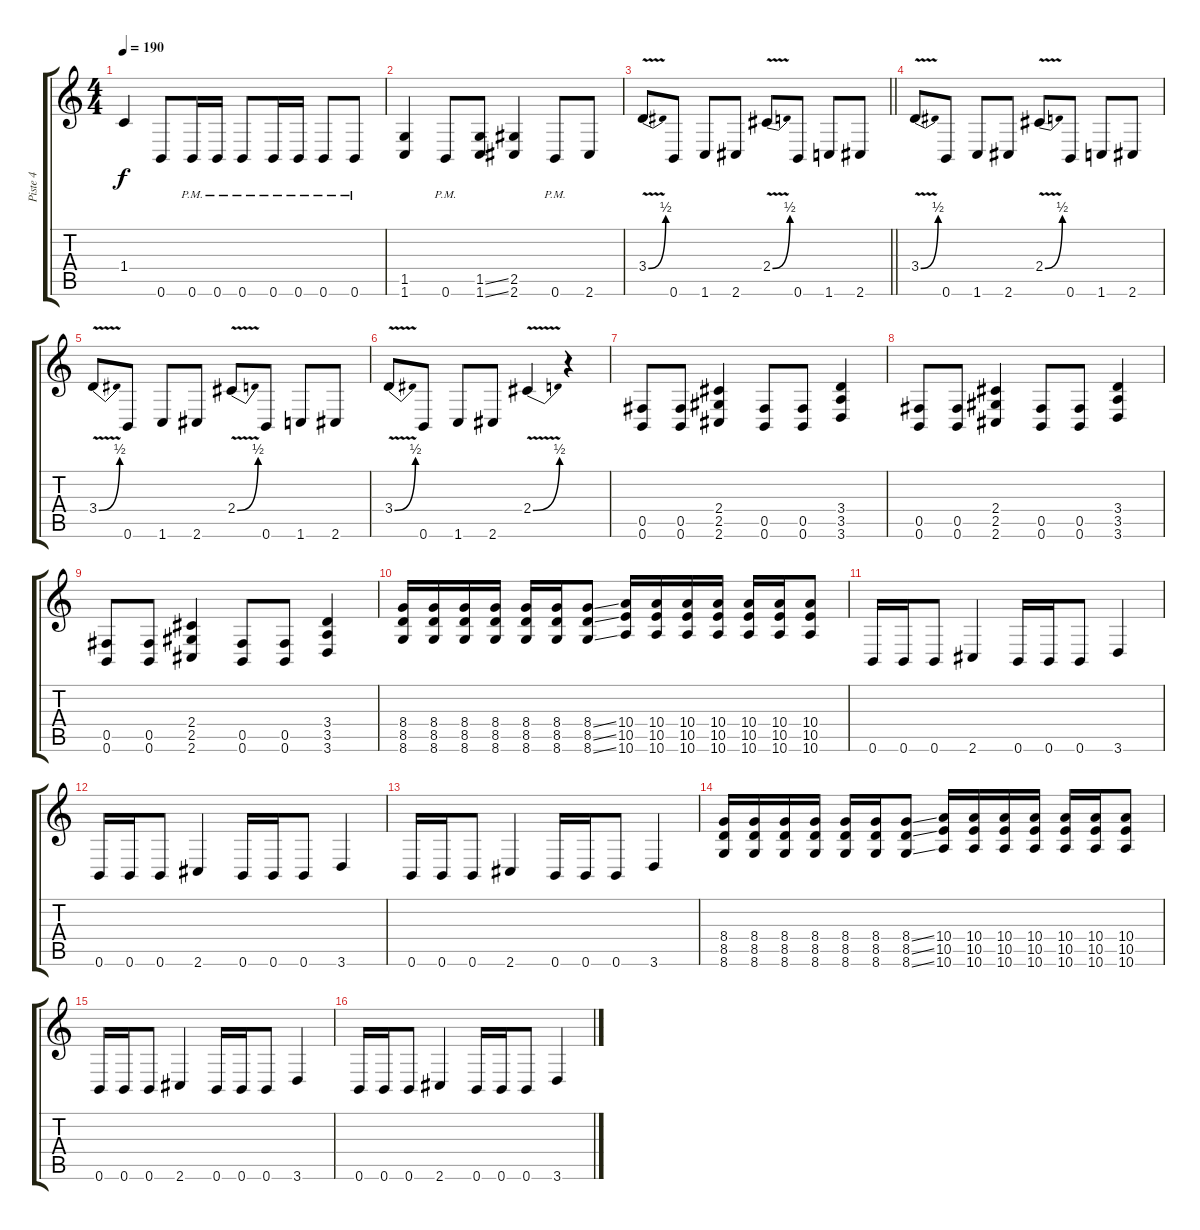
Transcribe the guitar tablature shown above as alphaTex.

\track ("Piste 4" "Piste 4") {instrument distortionguitar}
\staff {score tabs}
\tuning (Db4 Ab3 E3 B2 Gb2 B1) {hide}
\ts (4 4)
\tempo 190
\clef g2
\ks c
1.4.4{dy f} 0.6.8 0.6{pm}.16 0.6{pm}.16 0.6{pm}.8 0.6{pm}.16 0.6{pm}.16 0.6{pm}.8 0.6{pm}.8 |
(1.5 1.6).4 0.6{pm}.8 (1.5{ss} 1.6{ss}).8 (2.5 2.6).4 0.6{pm}.8 2.6.8 |
\barLineRight lightlight
3.4{be (bend 0 0 60 2) v}.8 0.6.8 1.6.8 2.6.8 2.4{be (bend 0 0 60 2) v}.8 0.6.8 1.6.8 2.6.8 |
3.4{be (bend 0 0 60 2) v}.8 0.6.8 1.6.8 2.6.8 2.4{be (bend 0 0 60 2) v}.8 0.6.8 1.6.8 2.6.8 |
3.4{be (bend 0 0 60 2) v}.8 0.6.8 1.6.8 2.6.8 2.4{be (bend 0 0 60 2) v}.8 0.6.8 1.6.8 2.6.8 |
3.4{be (bend 0 0 60 2) v}.8 0.6.8 1.6.8 2.6.8 2.4{be (bend 0 0 60 2) v}.4 r.4 |
(0.5 0.6).8 (0.5 0.6).8 (2.4 2.5 2.6).4 (0.5 0.6).8 (0.5 0.6).8 (3.4 3.5 3.6).4 |
(0.5 0.6).8 (0.5 0.6).8 (2.4 2.5 2.6).4 (0.5 0.6).8 (0.5 0.6).8 (3.4 3.5 3.6).4 |
(0.5 0.6).8 (0.5 0.6).8 (2.4 2.5 2.6).4 (0.5 0.6).8 (0.5 0.6).8 (3.4 3.5 3.6).4 |
(8.4 8.5 8.6).16 (8.4 8.5 8.6).16 (8.4 8.5 8.6).16 (8.4 8.5 8.6).16 (8.4 8.5 8.6).16 (8.4 8.5 8.6).16 (8.4{ss} 8.5{ss} 8.6{ss}).8 (10.4 10.5 10.6).16 (10.4 10.5 10.6).16 (10.4 10.5 10.6).16 (10.4 10.5 10.6).16 (10.4 10.5 10.6).16 (10.4 10.5 10.6).16 (10.4 10.5 10.6).8 |
0.6.16 0.6.16 0.6.8 2.6.4 0.6.16 0.6.16 0.6.8 3.6.4 |
0.6.16 0.6.16 0.6.8 2.6.4 0.6.16 0.6.16 0.6.8 3.6.4 |
0.6.16 0.6.16 0.6.8 2.6.4 0.6.16 0.6.16 0.6.8 3.6.4 |
(8.4 8.5 8.6).16 (8.4 8.5 8.6).16 (8.4 8.5 8.6).16 (8.4 8.5 8.6).16 (8.4 8.5 8.6).16 (8.4 8.5 8.6).16 (8.4{ss} 8.5{ss} 8.6{ss}).8 (10.4 10.5 10.6).16 (10.4 10.5 10.6).16 (10.4 10.5 10.6).16 (10.4 10.5 10.6).16 (10.4 10.5 10.6).16 (10.4 10.5 10.6).16 (10.4 10.5 10.6).8 |
0.6.16 0.6.16 0.6.8 2.6.4 0.6.16 0.6.16 0.6.8 3.6.4 |
0.6.16 0.6.16 0.6.8 2.6.4 0.6.16 0.6.16 0.6.8 3.6.4
